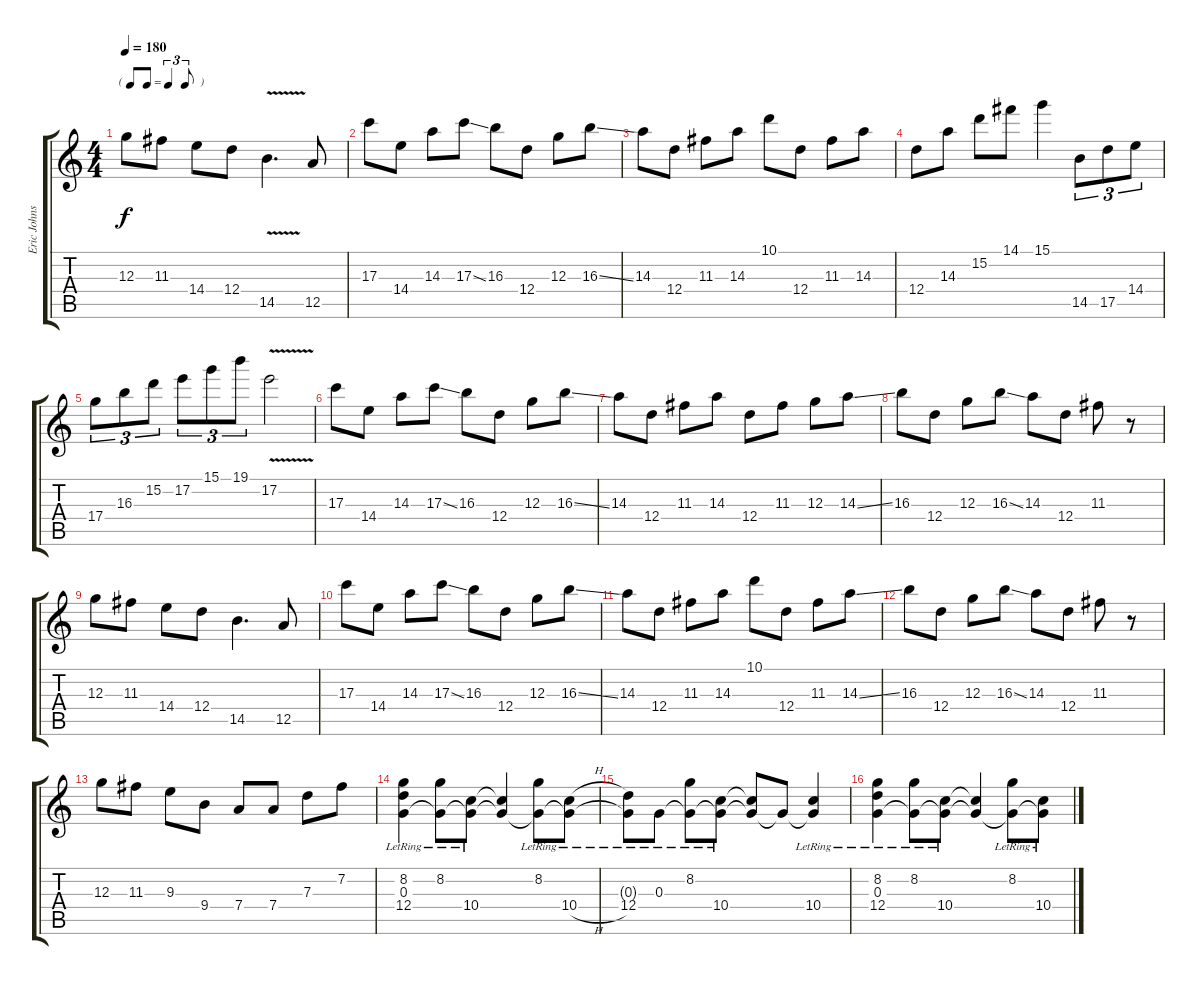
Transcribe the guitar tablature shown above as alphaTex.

\track ("Eric Johnson" "Eric Johns") {instrument distortionguitar}
\staff {score tabs}
\tuning (E4 B3 G3 D3 A2 E2) {hide}
\ts (4 4)
\tf triplet8th
\tempo 180
\clef g2
\ks c
12.3.8{dy f} 11.3.8 14.4.8 12.4.8 14.5{v}.4{d} 12.5.8 |
17.3.8 14.4.8 14.3.8 17.3{ss}.8 16.3.8 12.4.8 12.3.8 16.3{ss}.8 |
14.3.8 12.4.8 11.3.8 14.3.8 10.1.8 12.4.8 11.3.8 14.3.8 |
12.4.8 14.3.8 15.2.8 14.1.8 15.1.4 14.5.8{tu (3 2)} 17.5.8{tu (3 2)} 14.4.8{tu (3 2)} |
17.4.8{tu (3 2)} 16.3.8{tu (3 2)} 15.2.8{tu (3 2)} 17.2.8{tu (3 2)} 15.1.8{tu (3 2)} 19.1.8{tu (3 2)} 17.2{v}.2 |
17.3.8 14.4.8 14.3.8 17.3{ss}.8 16.3.8 12.4.8 12.3.8 16.3{ss}.8 |
14.3.8 12.4.8 11.3.8 14.3.8 12.4.8 11.3.8 12.3.8 14.3{ss}.8 |
16.3.8 12.4.8 12.3.8 16.3{ss}.8 14.3.8 12.4.8 11.3.8 r.8 |
12.3.8 11.3.8 14.4.8 12.4.8 14.5.4{d} 12.5.8 |
17.3.8 14.4.8 14.3.8 17.3{ss}.8 16.3.8 12.4.8 12.3.8 16.3{ss}.8 |
14.3.8 12.4.8 11.3.8 14.3.8 10.1.8 12.4.8 11.3.8 14.3{ss}.8 |
16.3.8 12.4.8 12.3.8 16.3{ss}.8 14.3.8 12.4.8 11.3.8 r.8 |
12.3.8 11.3.8 9.3.8 9.4.8 7.4.8 7.4.8 7.3.8 7.2.8 |
(8.2{lr} 0.3{lr} 12.4{lr}).4 (8.2{lr} 0.3{t}).8 (0.3{t} 10.4{lr}).8 (0.3{t} 10.4{t}).4 (8.2{lr} 0.3{t}).8 (0.3{t} 10.4{h lr}).8 |
(0.3{t} 12.4{lr}).8 0.3{lr}.8 (8.2{lr} 0.3{t}).8 (0.3{t} 10.4{lr}).8 (0.3{t} 10.4{t}).8 0.3{t}.8 (0.3{t} 10.4{lr}).4 |
(8.2{lr} 0.3{lr} 12.4{lr}).4 (8.2{lr} 0.3{t}).8 (0.3{t} 10.4{lr}).8 (0.3{t} 10.4{t}).4 (8.2{lr} 0.3{t}).8 (0.3{t} 10.4{h lr}).8
